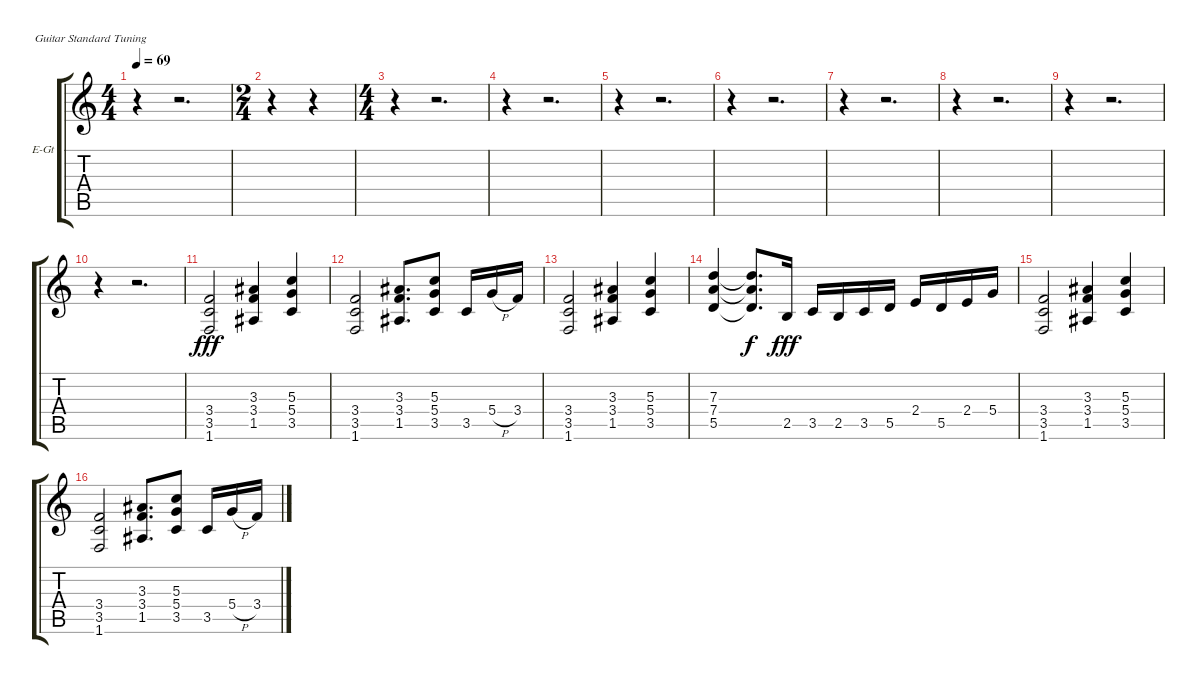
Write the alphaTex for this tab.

\bracketExtendMode groupsimilarinstruments
\firstSystemTrackNameOrientation horizontal
\otherSystemsTrackNameOrientation horizontal
\track ("Ритм-гитара" "E-Gt") {instrument distortionguitar}
\staff {score tabs}
\tuning (E4 B3 G3 D3 A2 E2)
\ts (4 4)
\tempo 69
\clef g2
\ks c
r.4{dy fff} r.2{d} |
\ts (2 4)
r.4 r.4 |
\ts (4 4)
r.4 r.2{d} |
r.4 r.2{d} |
r.4 r.2{d} |
r.4 r.2{d} |
r.4 r.2{d} |
r.4 r.2{d} |
r.4 r.2{d} |
r.4 r.2{d} |
(3.4 3.5 1.6).2 (3.3 3.4 1.5).4 (5.3 5.4 3.5).4 |
(3.4 3.5 1.6).2 (3.3 3.4 1.5).8{d} (5.3 5.4 3.5).8 3.5.16 5.4{h}.16 3.4.16 |
(3.4 3.5 1.6).2 (3.3 3.4 1.5).4 (5.3 5.4 3.5).4 |
(7.3 7.4 5.5).4 (7.3{t} 7.4{t} 5.5{t}).8{d dy f} 2.5.16{dy fff} 3.5.16 2.5.16 3.5.16 5.5.16 2.4.16 5.5.16 2.4.16 5.4.16 |
(3.4 3.5 1.6).2 (3.3 3.4 1.5).4 (5.3 5.4 3.5).4 |
(3.4 3.5 1.6).2 (3.3 3.4 1.5).8{d} (5.3 5.4 3.5).8 3.5.16 5.4{h}.16 3.4.16
